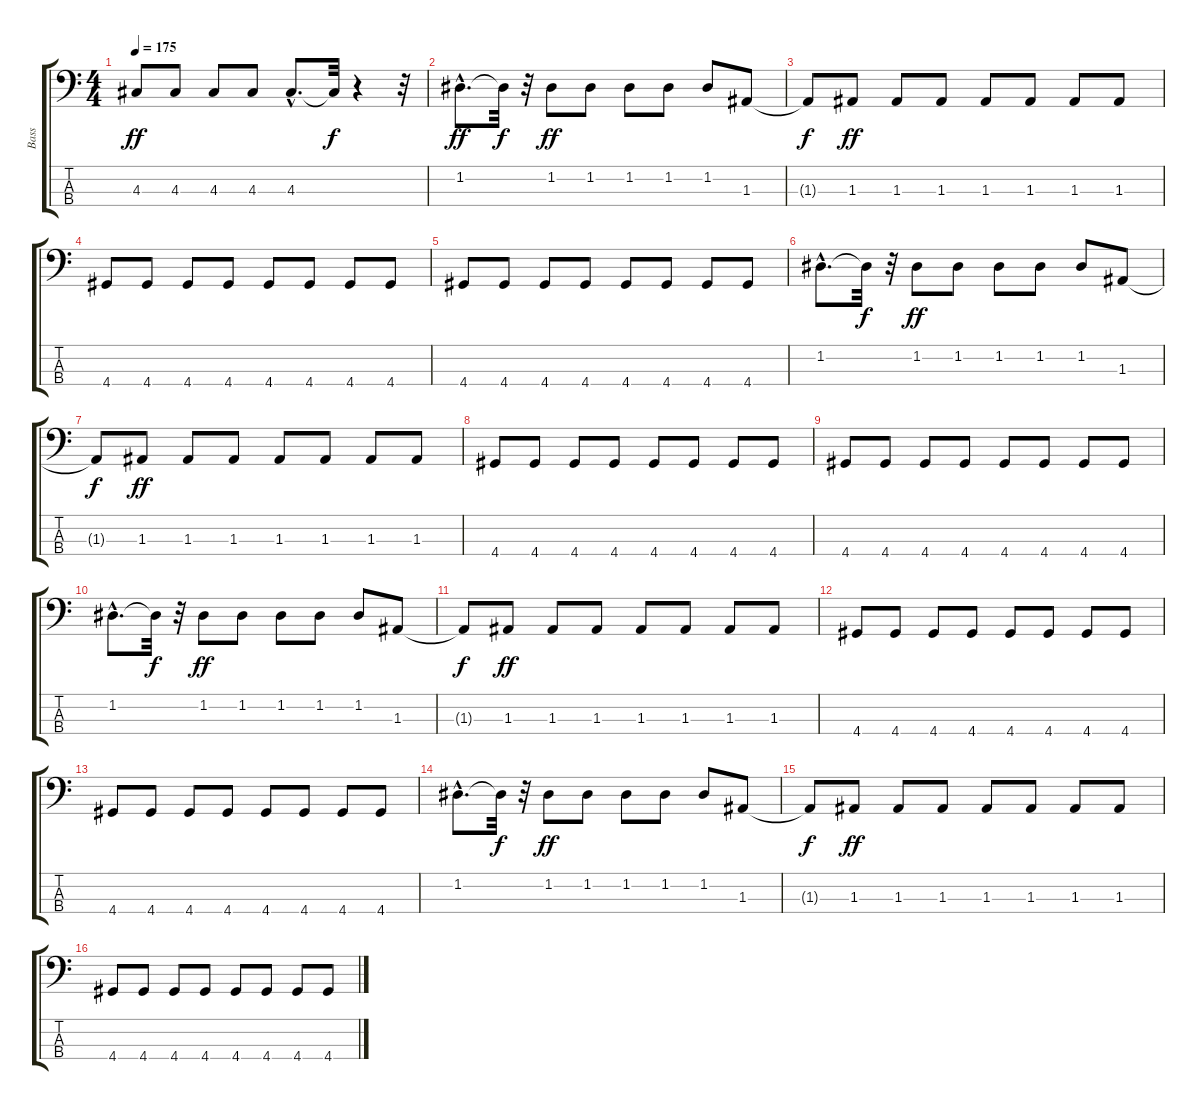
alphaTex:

\track ("Bass" "Bass") {instrument electricbassfinger}
\staff {score tabs}
\tuning (G2 D2 A1 E1) {hide}
\ts (4 4)
\tempo 175
\clef f4
\ks c
4.3.8{dy ff} 4.3.8 4.3.8 4.3.8 4.3{hac}.8{d} 4.3{t}.32{dy f} r.4 r.32 |
1.2{hac}.8{d dy ff} 1.2{t}.32{dy f} r.32 1.2.8{dy ff} 1.2.8 1.2.8 1.2.8 1.2.8 1.3.8 |
1.3{t}.8{dy f} 1.3.8{dy ff} 1.3.8 1.3.8 1.3.8 1.3.8 1.3.8 1.3.8 |
4.4.8 4.4.8 4.4.8 4.4.8 4.4.8 4.4.8 4.4.8 4.4.8 |
4.4.8 4.4.8 4.4.8 4.4.8 4.4.8 4.4.8 4.4.8 4.4.8 |
1.2{hac}.8{d} 1.2{t}.32{dy f} r.32 1.2.8{dy ff} 1.2.8 1.2.8 1.2.8 1.2.8 1.3.8 |
1.3{t}.8{dy f} 1.3.8{dy ff} 1.3.8 1.3.8 1.3.8 1.3.8 1.3.8 1.3.8 |
4.4.8 4.4.8 4.4.8 4.4.8 4.4.8 4.4.8 4.4.8 4.4.8 |
4.4.8 4.4.8 4.4.8 4.4.8 4.4.8 4.4.8 4.4.8 4.4.8 |
1.2{hac}.8{d} 1.2{t}.32{dy f} r.32 1.2.8{dy ff} 1.2.8 1.2.8 1.2.8 1.2.8 1.3.8 |
1.3{t}.8{dy f} 1.3.8{dy ff} 1.3.8 1.3.8 1.3.8 1.3.8 1.3.8 1.3.8 |
4.4.8 4.4.8 4.4.8 4.4.8 4.4.8 4.4.8 4.4.8 4.4.8 |
4.4.8 4.4.8 4.4.8 4.4.8 4.4.8 4.4.8 4.4.8 4.4.8 |
1.2{hac}.8{d} 1.2{t}.32{dy f} r.32 1.2.8{dy ff} 1.2.8 1.2.8 1.2.8 1.2.8 1.3.8 |
1.3{t}.8{dy f} 1.3.8{dy ff} 1.3.8 1.3.8 1.3.8 1.3.8 1.3.8 1.3.8 |
4.4.8 4.4.8 4.4.8 4.4.8 4.4.8 4.4.8 4.4.8 4.4.8
